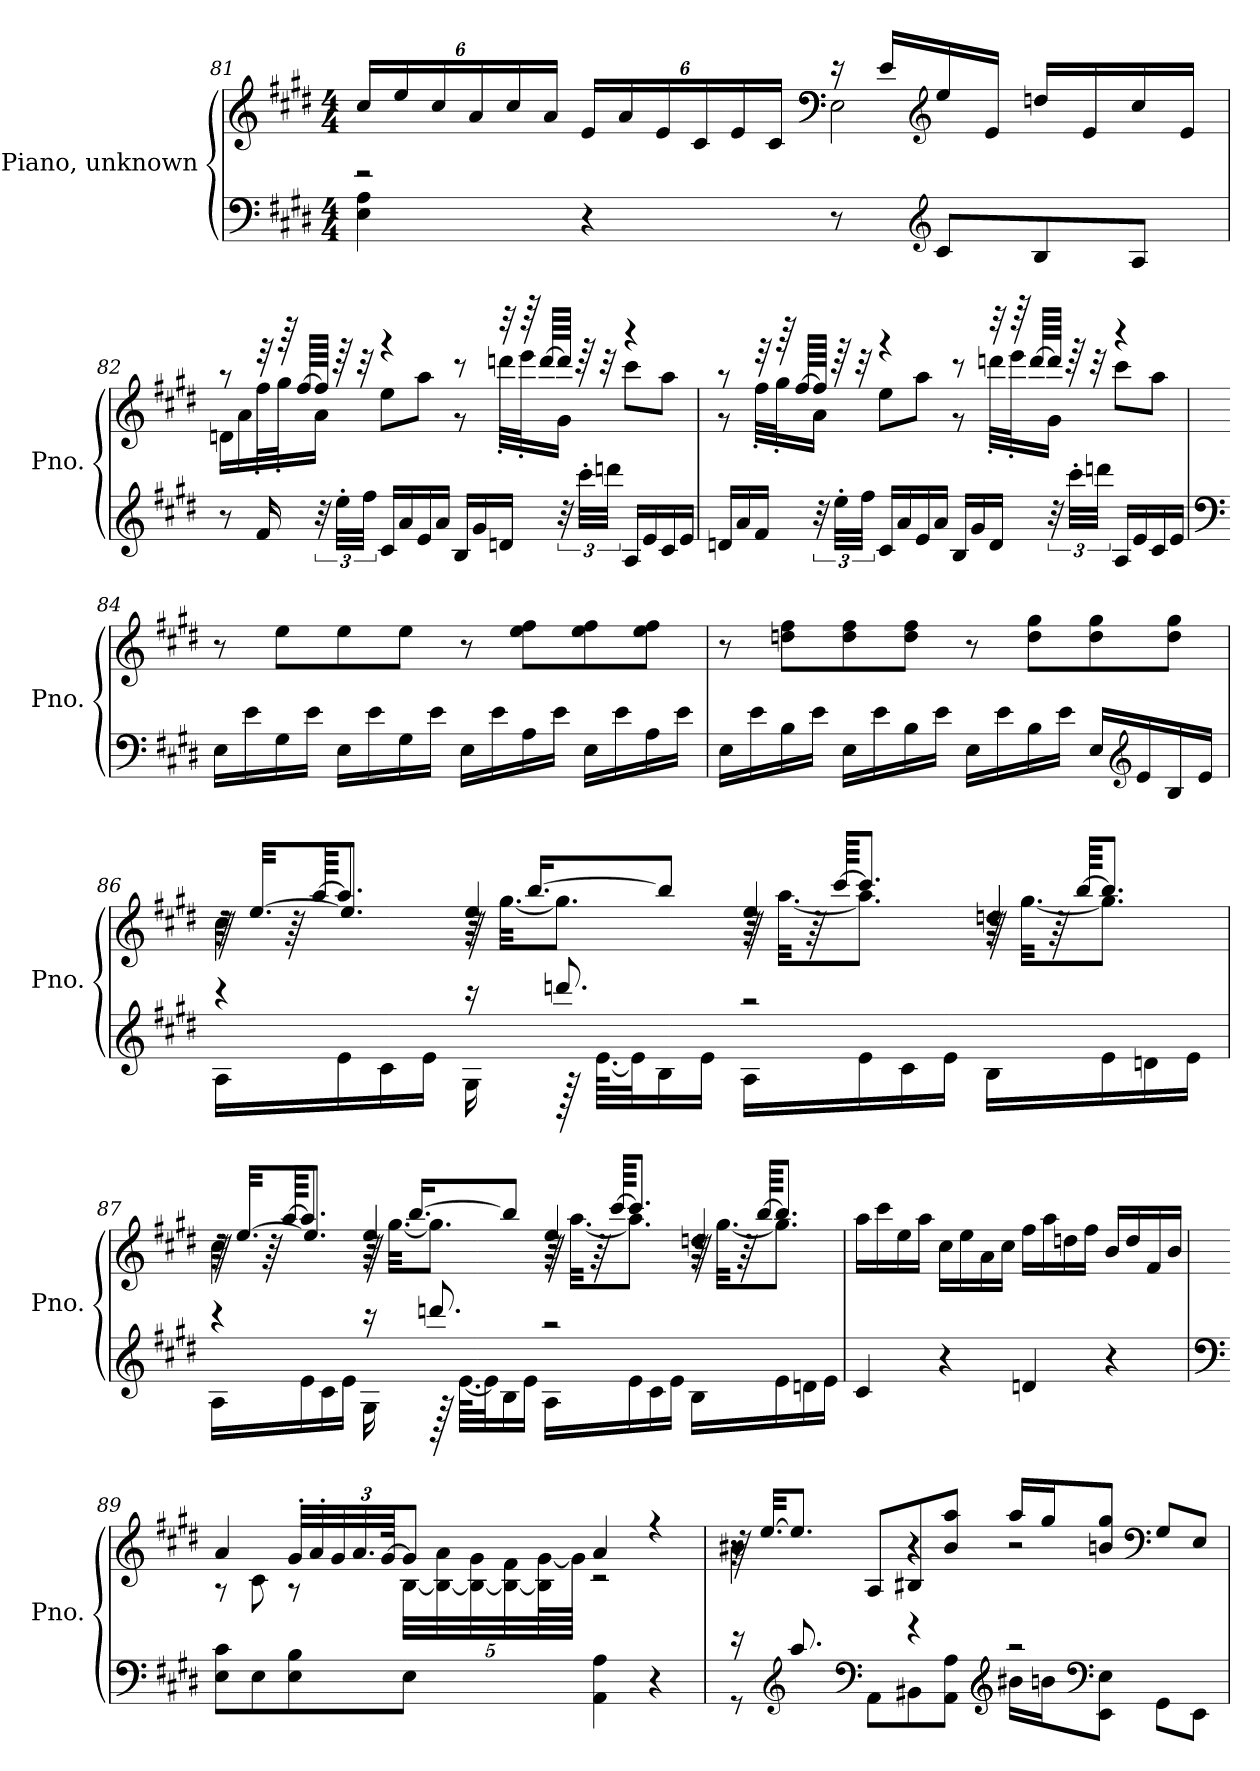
**kern	**kern
*part1	*part1
*staff2	*staff1
*I"Piano, unknown	*
*I'Pno.	*
!!LO:LB:g=z
*clefF4	*clefG2
*k[f#c#g#d#]	*k[f#c#g#d#]
*M4/4	*M4/4
*	*Xbrackettup
=81	=81
*	*^
4E\ 4A\	24cc#/LL	2r
.	24ee/	.
.	24cc#/	.
.	24a/	.
.	24cc#/	.
.	24a/JJ	.
4r	24e/LL	.
.	24a/	.
.	24e/	.
.	24c#/	.
.	24e/	.
.	24c#/JJ	.
*	*clefF4	*
8r	16r	2E\
.	16e/LL	.
*clefG2	*clefG2	*
8c#/L	16ee/	.
.	16e/JJ	.
8B/	16ddn/LL	.
.	16e/	.
8A/J	16cc#/	.
.	16e/JJ	.
!!LO:LB:g=z	!!
=82	=82	=82
8r	8r	16dn\LL
.	.	16a\
16f#/	32r	32ff#'\L
.	64r	32gg#'\J
.	[64ff#/LLLL	.
48r	64ff#/JJJJ]	16a\JJ
.	64r	.
48ee'\LLL	.	.
.	32r	.
48ff#\JJJ	.	.
16c#/LL	4r	8ee\L
16a/	.	.
16e/	.	8aa\J
16a/JJ	.	.
16B/LL	8r	8r
16g#/	.	.
16dn/JJ	32r	32dddn'\LLL
.	64r	32eee'\J
.	[64ddd/LLLL	.
48r	64ddd/JJJJ]	16g#\JJ
.	64r	.
48ccc#'\LLL	.	.
.	32r	.
48dddn\JJJ	.	.
16A/LL	4r	8ccc#\L
16e/	.	.
16c#/	.	8aa\J
16e/JJ	.	.
!!LO:LB:g=z	!!
=83	=83	=83
16dn/LL	8r	8r
16a/	.	.
16f#/JJ	32r	32ff#'\LLL
.	64r	32gg#'\J
.	[64ff#/LLLL	.
48r	64ff#/JJJJ]	16a\JJ
.	64r	.
48ee'\LLL	.	.
.	32r	.
48ff#\JJJ	.	.
16c#/LL	4r	8ee\L
16a/	.	.
16e/	.	8aa\J
16a/JJ	.	.
16B/LL	8r	8r
16g#/	.	.
16d/JJ	32r	32dddn'\LLL
.	64r	32eee'\J
.	[64ddd/LLLL	.
48r	64ddd/JJJJ]	16g#\JJ
.	64r	.
48ccc#'\LLL	.	.
.	32r	.
48dddn\JJJ	.	.
16A/LL	4r	8ccc#\L
16e/	.	.
16c#/	.	8aa\J
16e/JJ	.	.
*	*v	*v
=84	=84
*clefF4	*
16E\LL	8r
16e\	.
16G#\	8ee\L
16e\JJ	.
16E\LL	8ee\
16e\	.
16G#\	8ee\J
16e\JJ	.
16E\LL	8r
16e\	.
16A\	8ee\ 8ff#\L
16e\JJ	.
16E\LL	8ee\ 8ff#\
16e\	.
16A\	8ee\ 8ff#\J
16e\JJ	.
!!LO:PB:g=z
=85	=85
16E\LL	8r
16e\	.
16B\	8ddn\ 8ff#\L
16e\JJ	.
16E\LL	8dd\ 8ff#\
16e\	.
16B\	8dd\ 8ff#\J
16e\JJ	.
16E\LL	8r
16e\	.
16B\	8dd\ 8gg#\L
16e\JJ	.
16E/LL	8dd\ 8gg#\
*clefG2	*
16e/	.
16B/	8dd\ 8gg#\J
16e/JJ	.
!!LO:LB:g=z
=86	=86
*^	*^
*	*	*	*^
4r	16A\LL	32r	4cc#\	64r
.	.	.	.	[32.ee/KKL
.	.	64r	.	.
.	.	[64aa/KKKL	.	.
.	16e\	8.aa/J]	.	8.ee/J]
.	16c#\	.	.	.
.	16e\JJ	.	.	.
16r	16G#\	32r	64r	4ee/
.	.	.	[32.gg#\KKL	.
.	.	[16.bb/KL	.	.
8.dddn/	128r	.	8.gg#\J]	.
.	[64.e\KLLL	.	.	.
.	32e\J]	.	.	.
.	16B\	8bb/J]	.	.
.	16e\JJ	.	.	.
2r	16A\LL	32r	64r	4ee/
.	.	.	[32.aa\KKL	.
.	.	64r	.	.
.	.	[64ccc#/KKKL	.	.
.	16e\	8.ccc#/J]	8.aa\J]	.
.	16c#\	.	.	.
.	16e\JJ	.	.	.
.	16B\LL	32r	64r	4ddn/
.	.	.	[32.gg#\KKL	.
.	.	64r	.	.
.	.	[64bb/KKKL	.	.
.	16e\	8.bb/J]	8.gg#\J]	.
.	16dn\	.	.	.
.	16e\JJ	.	.	.
!!LO:LB:g=z	!!	!!
=87	=87	=87	=87	=87
4r	16A\LL	32r	4cc#\	64r
.	.	.	.	[32.ee/KKL
.	.	64r	.	.
.	.	[64aa/KKKL	.	.
.	16e\	8.aa/J]	.	8.ee/J]
.	16c#\	.	.	.
.	16e\JJ	.	.	.
16r	16G#\	32r	64r	4ee/
.	.	.	[32.gg#\KKL	.
.	.	[16.bb/KL	.	.
8.dddn/	128r	.	8.gg#\J]	.
.	[64.e\KLLL	.	.	.
.	32e\J]	.	.	.
.	16B\	8bb/J]	.	.
.	16e\JJ	.	.	.
2r	16A\LL	32r	64r	4ee/
.	.	.	[32.aa\KKL	.
.	.	64r	.	.
.	.	[64ccc#/KKKL	.	.
.	16e\	8.ccc#/J]	8.aa\J]	.
.	16c#\	.	.	.
.	16e\JJ	.	.	.
.	16B\LL	32r	64r	4ddn/
.	.	.	[32.gg#\KKL	.
.	.	64r	.	.
.	.	[64bb/KKKL	.	.
.	16e\	8.bb/J]	8.gg#\J]	.
.	16dn\	.	.	.
.	16e\JJ	.	.	.
*v	*v	*	*	*
*	*v	*v	*v
!!LO:LB:g=z
=88	=88
4c#/	16aa\LL
.	16ccc#\
.	16ee\
.	16aa\JJ
4r	16cc#\LL
.	16ee\
.	16a\
.	16cc#\JJ
4dn/	16ff#\LL
.	16aa\
.	16ddn\
.	16ff#\JJ
4r	16b/LL
.	16dd/
.	16f#/
.	16b/JJ
=89	=89
*clefF4	*
*	*^
8E\ 8c#\L	4a/	8r
8E\	.	8c#\
8E\ 8B\	32g#'/LLL	8r
.	32a'/	.
.	48g#/	.
.	48.a/	.
.	[96g#/JJK	.
8E\J	8g#/J]	[40B\LLL
.	.	40B\_ 40a\
.	.	40B\_ 40g#\
.	.	40B\_ 40f#\
.	.	80B\] [80g#\L
.	.	80g#\JJJJ]
4AA\ 4A\	4a/	2r
4r	4r	.
!!LO:LB:g=z
=90	=90	=90
*^	*	*^
16r	8r	64r	4b#X\	8r
.	.	[32.ee/KKL	.	.
*clefG2	*	*	*	*
8.aa/	.	8.ee/J]	.	.
*clefF4	*	*	*	*
.	8AA\L	.	.	8A/L
4r	8BB#X\	4r	4r	8B#X/
.	8AA\ 8A\J	.	.	8b#/ 8aa/J
*clefG2	*	*	*	*
2r	16b#X\LL	2r	2r	16aa/LL
.	16bn\J	.	.	16gg#/J
*clefF4	*	*	*	*
.	8EE\ 8E\J	.	.	8bn/ 8gg#/J
*	*	*clefF4	*	*
.	8GG#\L	.	.	8G#/L
.	8EE\J	.	.	8E/J
*v	*v	*	*	*
*	*v	*v	*v
=	=
*-	*-
